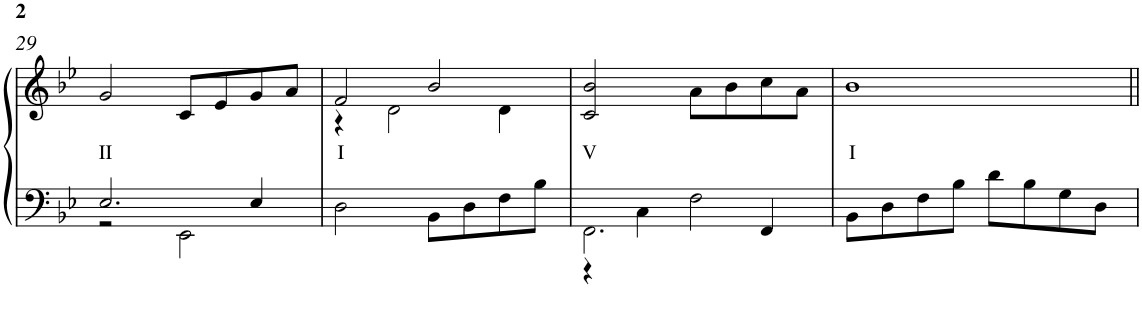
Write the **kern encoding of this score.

**kern	**kern	**text
*part1	*part1	*part1
*staff2	*staff1	*staff1
*I"Piano	*	*
*I'Pia.	*	*
!!LO:PB:g=z
*clefF4	*clefG2	*
*k[b-e-]	*k[b-e-]	*
*M2/2	*M2/2	*
*met(c|)	*met(c|)	*
=29	=29	=29
*^	*	*
!	!	!	!LO:LY:b
2.E-/	2r	2g/	II
.	2EE-\	8c/L	.
.	.	8e-/	.
4E-/	.	8g/	.
.	.	8a/J	.
*v	*v	*	*
=30	=30	=30
!	!	!LO:LY:b
*	*^	*
2D\	2f/	4r	I
.	.	2d\	.
8BB-\L	2b-/	.	.
8D\	.	.	.
8F\	.	4d\	.
8B-\J	.	.	.
*	*v	*v	*
=31	=31	=31
*^	*	*
!	!	!	!LO:LY:b
2.FF\	4r	2c/ 2b-/	V
.	4C\	.	.
.	2F\	8a\L	.
.	.	8b-\	.
4FF/	.	8cc\	.
.	.	8a\J	.
*v	*v	*	*
=32	=32	=32
!	!	!LO:LY:b
8BB-\L	1b-	I
8D\	.	.
8F\	.	.
8B-\J	.	.
8d\L	.	.
8B-\	.	.
8G\	.	.
8D\J	.	.
=||	=||	=||
*-	*-	*-
